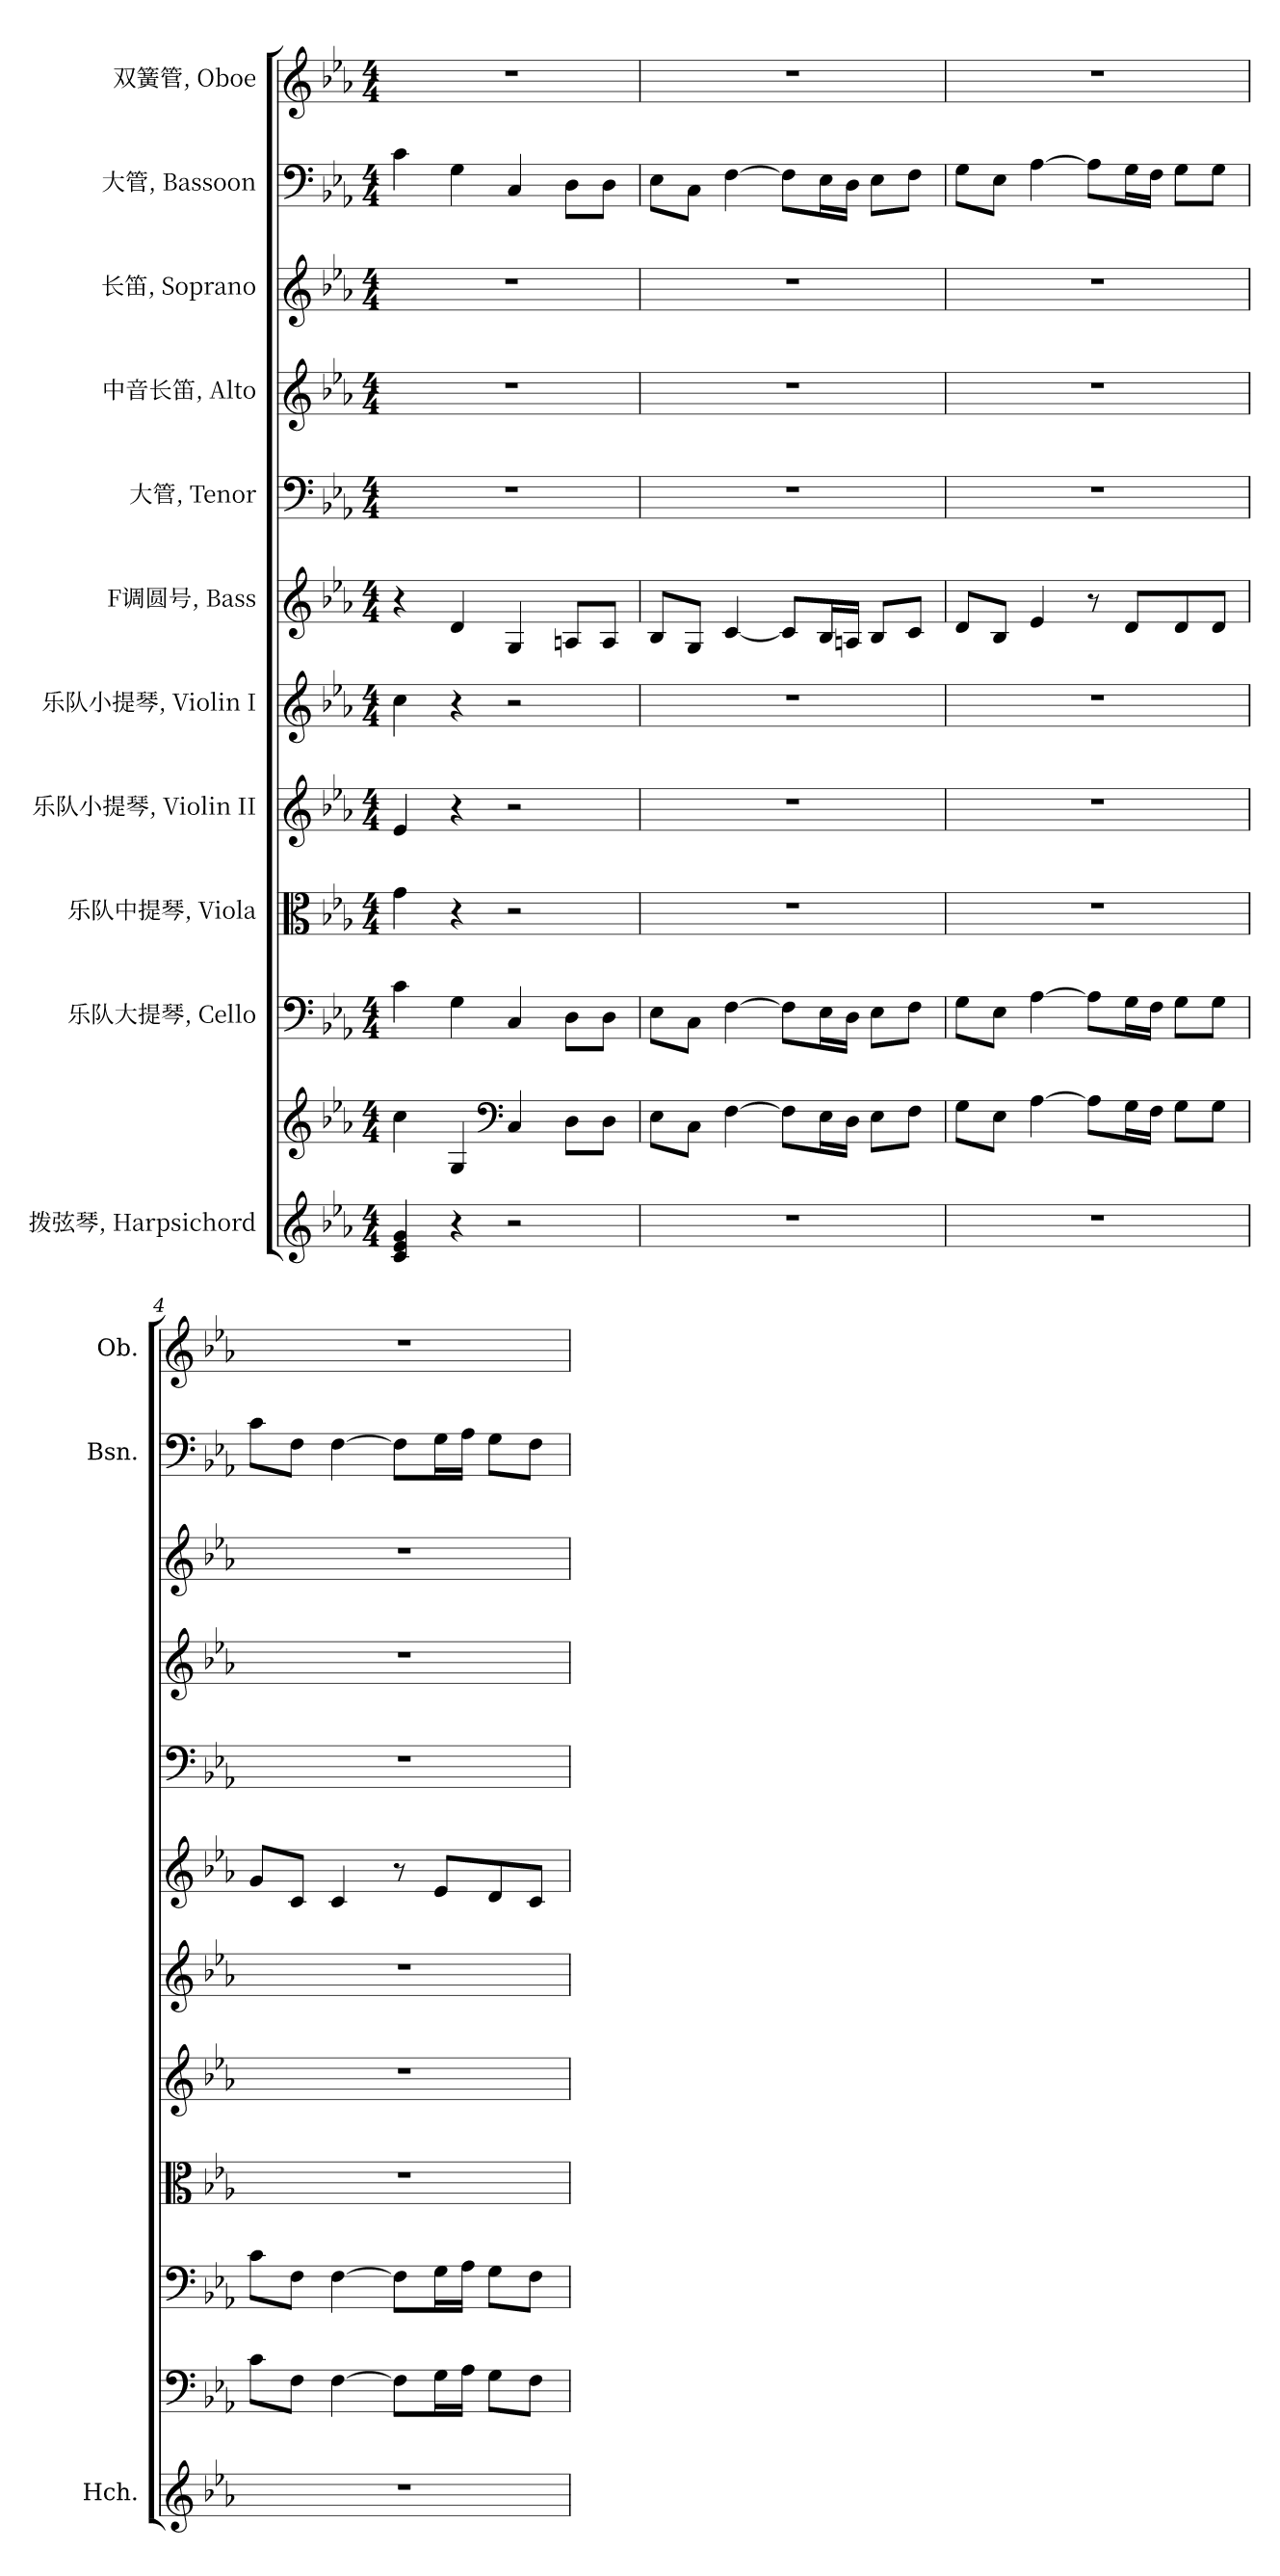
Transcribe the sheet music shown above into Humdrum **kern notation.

**kern	**kern	**kern	**kern	**kern	**kern	**kern	**kern	**kern	**kern	**kern	**kern
*part11	*part11	*part10	*part9	*part8	*part7	*part6	*part5	*part4	*part3	*part2	*part1
*staff12	*staff11	*staff10	*staff9	*staff8	*staff7	*staff6	*staff5	*staff4	*staff3	*staff2	*staff1
*I"拨弦琴, Harpsichord	*	*I"乐队大提琴, Cello	*I"乐队中提琴, Viola	*I"乐队小提琴, Violin II	*I"乐队小提琴, Violin I	*I"F调圆号, Bass	*I"大管, Tenor	*I"中音长笛, Alto	*I"长笛, Soprano	*I"大管, Bassoon	*I"双簧管, Oboe
*I'Hch.	*	*	*	*	*	*	*	*	*	*I'Bsn.	*I'Ob.
*clefG2	*clefG2	*clefF4	*clefC3	*clefG2	*clefG2	*clefG2	*clefF4	*clefG2	*clefG2	*clefF4	*clefG2
*	*	*	*	*	*	*ITrd4c7	*	*ITrd3c5	*	*	*
*k[b-e-a-]	*k[b-e-a-]	*k[b-e-a-]	*k[b-e-a-]	*k[b-e-a-]	*k[b-e-a-]	*k[b-e-a-d-]	*k[b-e-a-]	*k[b-e-]	*k[b-e-a-]	*k[b-e-a-]	*k[b-e-a-]
*M4/4	*M4/4	*M4/4	*M4/4	*M4/4	*M4/4	*M4/4	*M4/4	*M4/4	*M4/4	*M4/4	*M4/4
*MM120	*MM120	*MM120	*MM120	*MM120	*MM120	*MM120	*MM120	*MM120	*MM120	*MM120	*MM120
=1	=1	=1	=1	=1	=1	=1	=1	=1	=1	=1	=1
4c/ 4e-/ 4g/	4cc\	4c\	4g\	4e-/	4cc\	4r	1r	1r	1r	4c\	1r
4r	4G/	4G\	4r	4r	4r	4G/	.	.	.	4G\	.
*	*clefF4	*	*	*	*	*	*	*	*	*	*
2r	4C/	4C/	2r	2r	2r	4C/	.	.	.	4C/	.
.	8D\L	8D\L	.	.	.	8Dn/L	.	.	.	8D\L	.
.	8D\J	8D\J	.	.	.	8D/J	.	.	.	8D\J	.
=2	=2	=2	=2	=2	=2	=2	=2	=2	=2	=2	=2
1r	8E-\L	8E-\L	1r	1r	1r	8E-/L	1r	1r	1r	8E-\L	1r
.	8C\J	8C\J	.	.	.	8C/J	.	.	.	8C\J	.
.	[4F\	[4F\	.	.	.	[4F/	.	.	.	[4F\	.
.	8F\L]	8F\L]	.	.	.	8F/L]	.	.	.	8F\L]	.
.	16E-\L	16E-\L	.	.	.	16E-/L	.	.	.	16E-\L	.
.	16D\JJ	16D\JJ	.	.	.	16Dn/JJ	.	.	.	16D\JJ	.
.	8E-\L	8E-\L	.	.	.	8E-/L	.	.	.	8E-\L	.
.	8F\J	8F\J	.	.	.	8F/J	.	.	.	8F\J	.
=3	=3	=3	=3	=3	=3	=3	=3	=3	=3	=3	=3
1r	8G\L	8G\L	1r	1r	1r	8G/L	1r	1r	1r	8G\L	1r
.	8E-\J	8E-\J	.	.	.	8E-/J	.	.	.	8E-\J	.
.	[4A-\	[4A-\	.	.	.	4A-/	.	.	.	[4A-\	.
.	8A-\L]	8A-\L]	.	.	.	8r	.	.	.	8A-\L]	.
.	16G\L	16G\L	.	.	.	8G/L	.	.	.	16G\L	.
.	16F\JJ	16F\JJ	.	.	.	.	.	.	.	16F\JJ	.
.	8G\L	8G\L	.	.	.	8G/	.	.	.	8G\L	.
.	8G\J	8G\J	.	.	.	8G/J	.	.	.	8G\J	.
!!LO:PB:g=z
=4	=4	=4	=4	=4	=4	=4	=4	=4	=4	=4	=4
1r	8c\L	8c\L	1r	1r	1r	8c/L	1r	1r	1r	8c\L	1r
.	8F\J	8F\J	.	.	.	8F/J	.	.	.	8F\J	.
.	[4F\	[4F\	.	.	.	4F/	.	.	.	[4F\	.
.	8F\L]	8F\L]	.	.	.	8r	.	.	.	8F\L]	.
.	16G\L	16G\L	.	.	.	8A-/L	.	.	.	16G\L	.
.	16A-\JJ	16A-\JJ	.	.	.	.	.	.	.	16A-\JJ	.
.	8G\L	8G\L	.	.	.	8G/	.	.	.	8G\L	.
.	8F\J	8F\J	.	.	.	8F/J	.	.	.	8F\J	.
=	=	=	=	=	=	=	=	=	=	=	=
*-	*-	*-	*-	*-	*-	*-	*-	*-	*-	*-	*-
